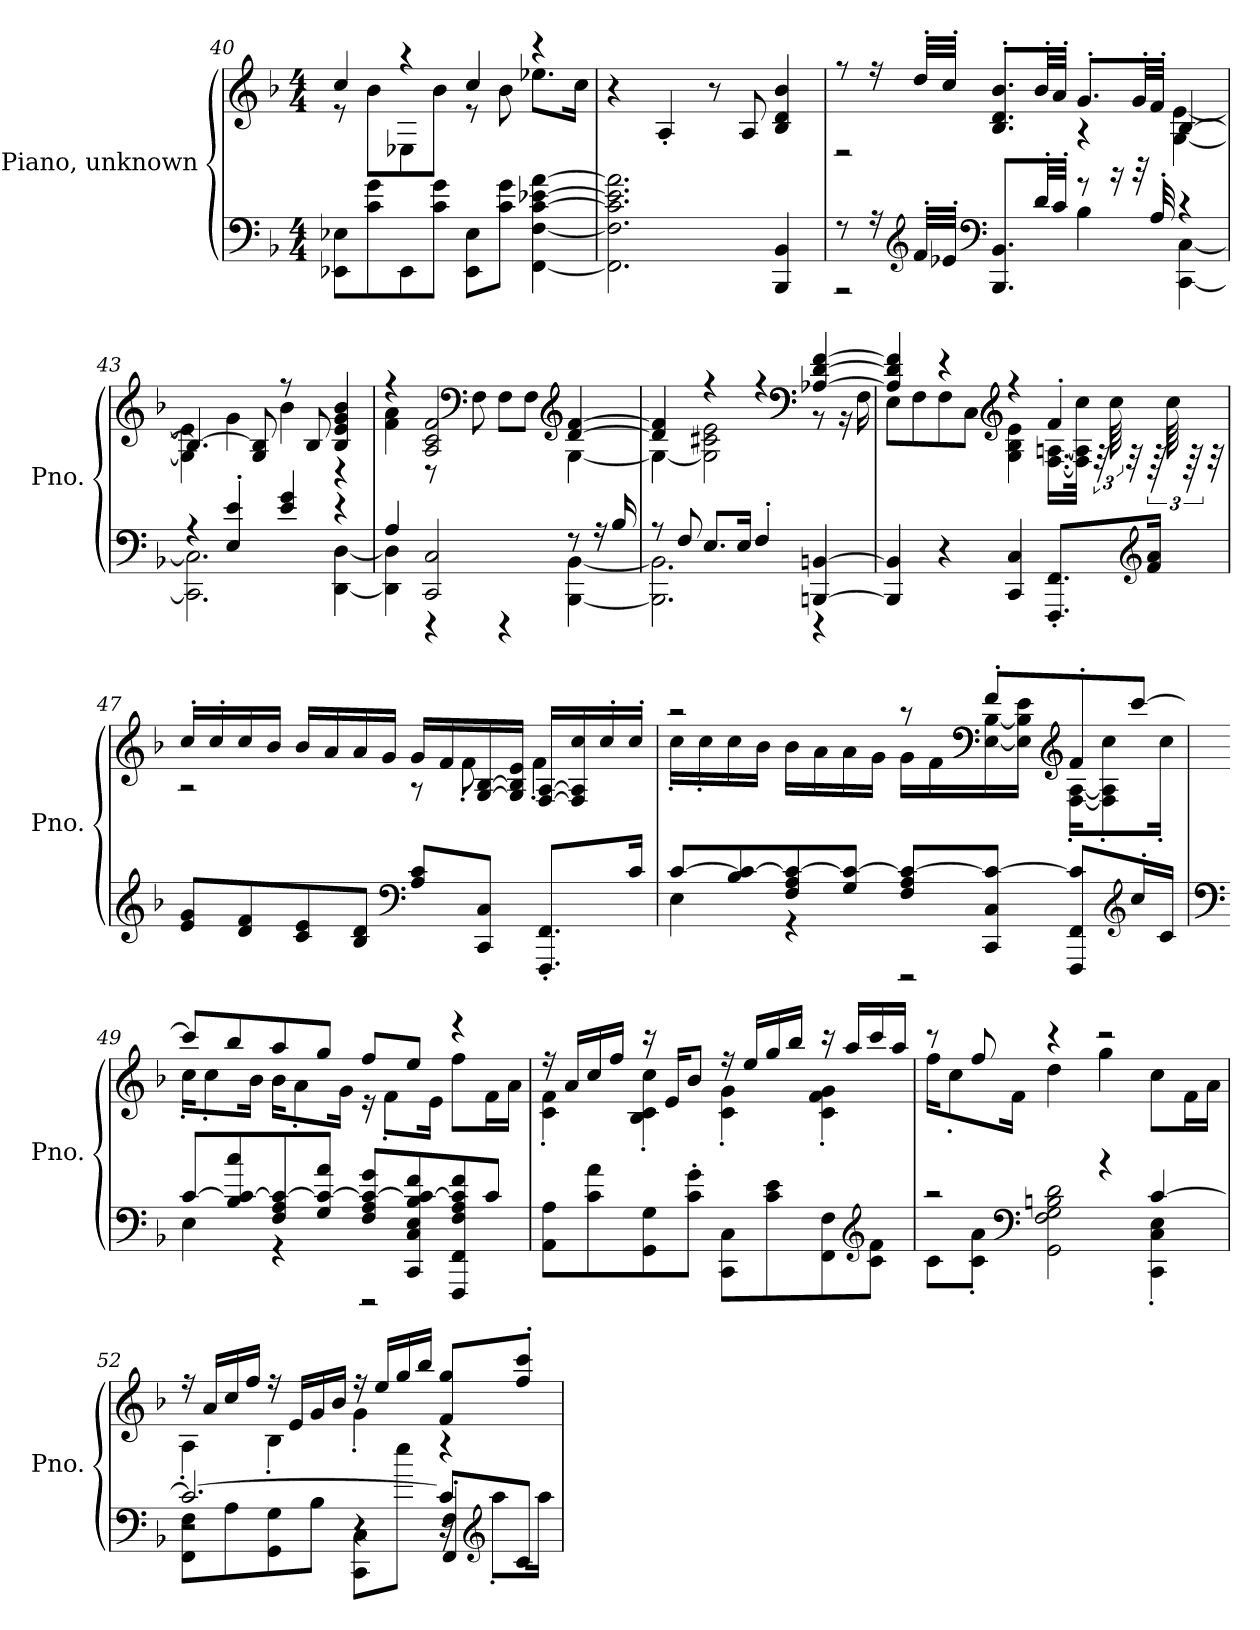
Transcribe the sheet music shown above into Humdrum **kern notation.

**kern	**kern
*part1	*part1
*staff2	*staff1
*I"Piano, unknown	*
*I'Pno.	*
*clefF4	*clefG2
*k[b-]	*k[b-]
*M4/4	*M4/4
=40	=40
*	*^
8EE-X\ 8E-X\L	4cc/	8r
8c\ 8g\	.	8b-\L
8EE-\	4r	8E-X\
8c\ 8g\J	.	8b-\J
8EE-\ 8E-\L	4cc/	8r
8c\ 8g\J	.	8b-\
[4FF\ [4F\ [4c\ [4e-X\ [4a\	4r	8.ee-X\L
.	.	16cc\Jk
*	*v	*v
=41	=41
2.FF\] 2.F\] 2.c\] 2.e-\] 2.a\]	4r
.	4A'/
.	8r
.	8A/
4BBB-/ 4BB-/	4B-/ 4d/ 4b-/
!!LO:LB:g=z
=42	=42
*^	*^
8r	2r	8r	2r
16r	.	16r	.
*clefG2	*	*	*
32f'/LLL	.	32dd'/LLL	.
32e-X'/JJJ	.	32cc'/JJJ	.
*clefF4	*	*	*
8.BBB-/ 8.BB-/L	.	8.B-/' 8.d/' 8.b-/'L	.
32d'/LL	.	32b-'/LL	.
32c'/JJJ	.	32a'/JJJ	.
8r	4B-\	8.g'/L	4r
16r	.	.	.
32r	.	32g'/LL	.
32A'/	.	32f'/JJJ	.
4r	[4CC\ [4C\	[4B-/	[4G\ [4e\
=43	=43	=43	=43
4r	2.CC\] 2.C\]	4.B-/_	4G\] 4e\]
4E/' 4e/'	.	.	4g\
.	.	8G/ 8B-/]	.
4e/ 4g/	.	8r	4b-\
.	.	8B-/	.
4r	[4DD\ [4D\	4B-/ 4e/ 4g/ 4b-/	4r
=44	=44	=44	=44
4A/	4DD\] 4D\]	4r	4f\ 4a\
2CC/ 2C/	4r	2A/ 2c/ 2f/	8r
*	*	*clefF4	*
.	.	.	8F\
.	4r	.	8F\L
.	.	.	8F\J
*	*	*clefG2	*
8r	[4BBB-\ [4BB-\	[4d/ [4f/	[4G\
16r	.	.	.
16B-/	.	.	.
!!LO:LB:g=z	!!
=45	=45	=45	=45
8r	2.BBB-\] 2.BB-\]	4d/] 4f/]	4G\_
8F/	.	.	.
8.E/L	.	4r	2G\] 2c#X\ 2e\
16E/Jk	.	.	.
4F'/	.	4r	.
*	*	*clefF4	*
[4BBBn/ [4BBn/	4r	[4A-X/ [4d/ [4f/	8r
.	.	.	16r
.	.	.	16F\
*v	*v	*	*
=46	=46	=46
4BBB/] 4BB/]	4A-/] 4d/] 4f/]	8E\L
.	.	8F\
4r	4r	8F\
.	.	8C\J
*	*clefG2	*
4CC/ 4C/	4r	4G\ 4B-\ 4e\
8.FFF/' 8.FF/'L	4f'/	[16.F\ [16.An\LL
.	.	32F\] 32A\] 32cc\JJk
.	.	48r
.	.	96cc\
.	.	32r
*clefG2	*	*
16f/ 16a/Jk	.	96r
.	.	96cc\
.	.	96r
.	.	32r
!!LO:LB:g=z	!!
=47	=47	=47
8e/ 8g/L	16cc'/LL	2r
.	16cc'/	.
8d/ 8f/	16cc/	.
.	16b-/JJ	.
8c/ 8e/	16b-/LL	.
.	16a/	.
8B-/ 8d/J	16a/	.
.	16g/JJ	.
*clefF4	*	*
8A/ 8c/L	16g/LL	8r
.	16f/	.
8CC/ 8C/J	[16G/ [16B-/	8f'\
.	16G/] 16B-/] 16e/JJ	.
8.FFF/' 8.FF/'L	[16F/ [16A/LL	4f'\
.	16F/] 16A/] 16cc/	.
.	16cc'/	.
16c/Jk	16cc'/JJ	.
=48	=48	=48
*^	*	*
[8c/L	4E\	2r	16cc'\LL
.	.	.	16cc'\
8B-/ 8c/_	.	.	16cc\
.	.	.	16b-\JJ
8F/ 8A/ 8c/_	4r	.	16b-\LL
.	.	.	16a\
8G/ 8c/_J	.	.	16a\
.	.	.	16g\JJ
8F/ 8A/ 8c/_L	2r	8r	16g\LL
.	.	.	16f\
*	*	*clefF4	*
8CC/ 8C/ 8c/_J	.	8f'/L	[16E\ [16B-\
.	.	.	16E\] 16B-\] 16e\JJ
*	*	*clefG2	*
8FFF/ 8FF/ 8c/]L	.	8f'/	[16F\' [16A\'KL
.	.	.	8F\]' 8A\]' 8cc\'
*clefG2	*	*	*
16cc'/L	.	[8ccc/J	.
16c/JJ	.	.	16cc'\Jk
!!LO:LB:g=z	!!
=49	=49	=49	=49
*clefF4	*	*	*
[8c/L	4E\	8ccc/L]	16cc'\KL
.	.	.	8cc'\
8B-/ 8c/_ 8cc/	.	8bb-/	.
.	.	.	16b-\Jk
8F/ 8A/ 8c/_	4r	8aa/	16b-\KL
.	.	.	8a'\
8G/ 8c/_ 8a/J	.	8gg/J	.
.	.	.	16g\Jk
8F/ 8A/ 8c/_ 8g/L	2r	8ff/L	16r
.	.	.	8f'\L
8CC/ 8C/ 8E/ 8B-/ 8c/_ 8f/	.	8ee/J	.
.	.	.	16e\Jk
8FFF/ 8FF/ 8F/ 8A/ 8c/] 8f/	.	4r	8ff\L
8c/J	.	.	16f\L
.	.	.	16a\JJ
*v	*v	*	*
=50	=50	=50
8AA\ 8A\L	16r	4c\' 4f\'
.	16a/LL	.
8c\ 8a\	16cc/	.
.	16ff/JJ	.
8GG\ 8G\	16r	4B-\' 4c\' 4cc\'
.	16e/KL	.
8c\' 8g\'J	8b-/J	.
8CC\ 8C\L	16r	4c\' 4g\'
.	16ee/LL	.
8c\ 8e\	16gg/	.
.	16bb-/JJ	.
8FF\ 8F\	16r	4c\' 4f\' 4g\'
.	16aa/LL	.
*clefG2	*	*
8c\ 8f\J	16ccc/	.
.	16aa/JJ	.
=51	=51	=51
*^	*	*
2r	8c\L	8r	16ff\KL
.	.	.	8cc'\
.	8c\' 8a\'J	8ff/	.
.	.	.	16f\Jk
*clefF4	*	*	*
.	2GG\ 2F\ 2G\ 2Bn\ 2d\	4r	4dd\
4r	.	2r	4gg\
[4c/	4CC\' 4C\' 4E\'	.	8cc\L
.	.	.	16f\L
.	.	.	16a\JJ
!!LO:LB:g=z	!!
=52	=52	=52	=52
*	*^	*	*
2.c/_	8FF\ 8F\L	2r	16r	4A'\
.	.	.	16a/LL	.
.	8A\	.	16cc/	.
.	.	.	16ff/JJ	.
.	8GG\ 8G\	.	16r	4B-'\
.	.	.	16e/LL	.
.	8B-\J	.	16g/	.
.	.	.	16b-/JJ	.
.	8CC\ 8C\L	4r	16r	4g'\
.	.	.	16ee/LL	.
.	8ee\J	.	16gg/	.
.	.	.	16bb-/JJ	.
8c/L]	16r	4FF/' 4F/'	8f/ 8gg/L	4r
*clefG2	*	*	*	*
.	8aa'\L	.	.	.
8c/J	.	.	8ff/' 8ccc/'J	.
.	16aa\Jk	.	.	.
*v	*v	*v	*	*
*	*v	*v
=	=
*-	*-
